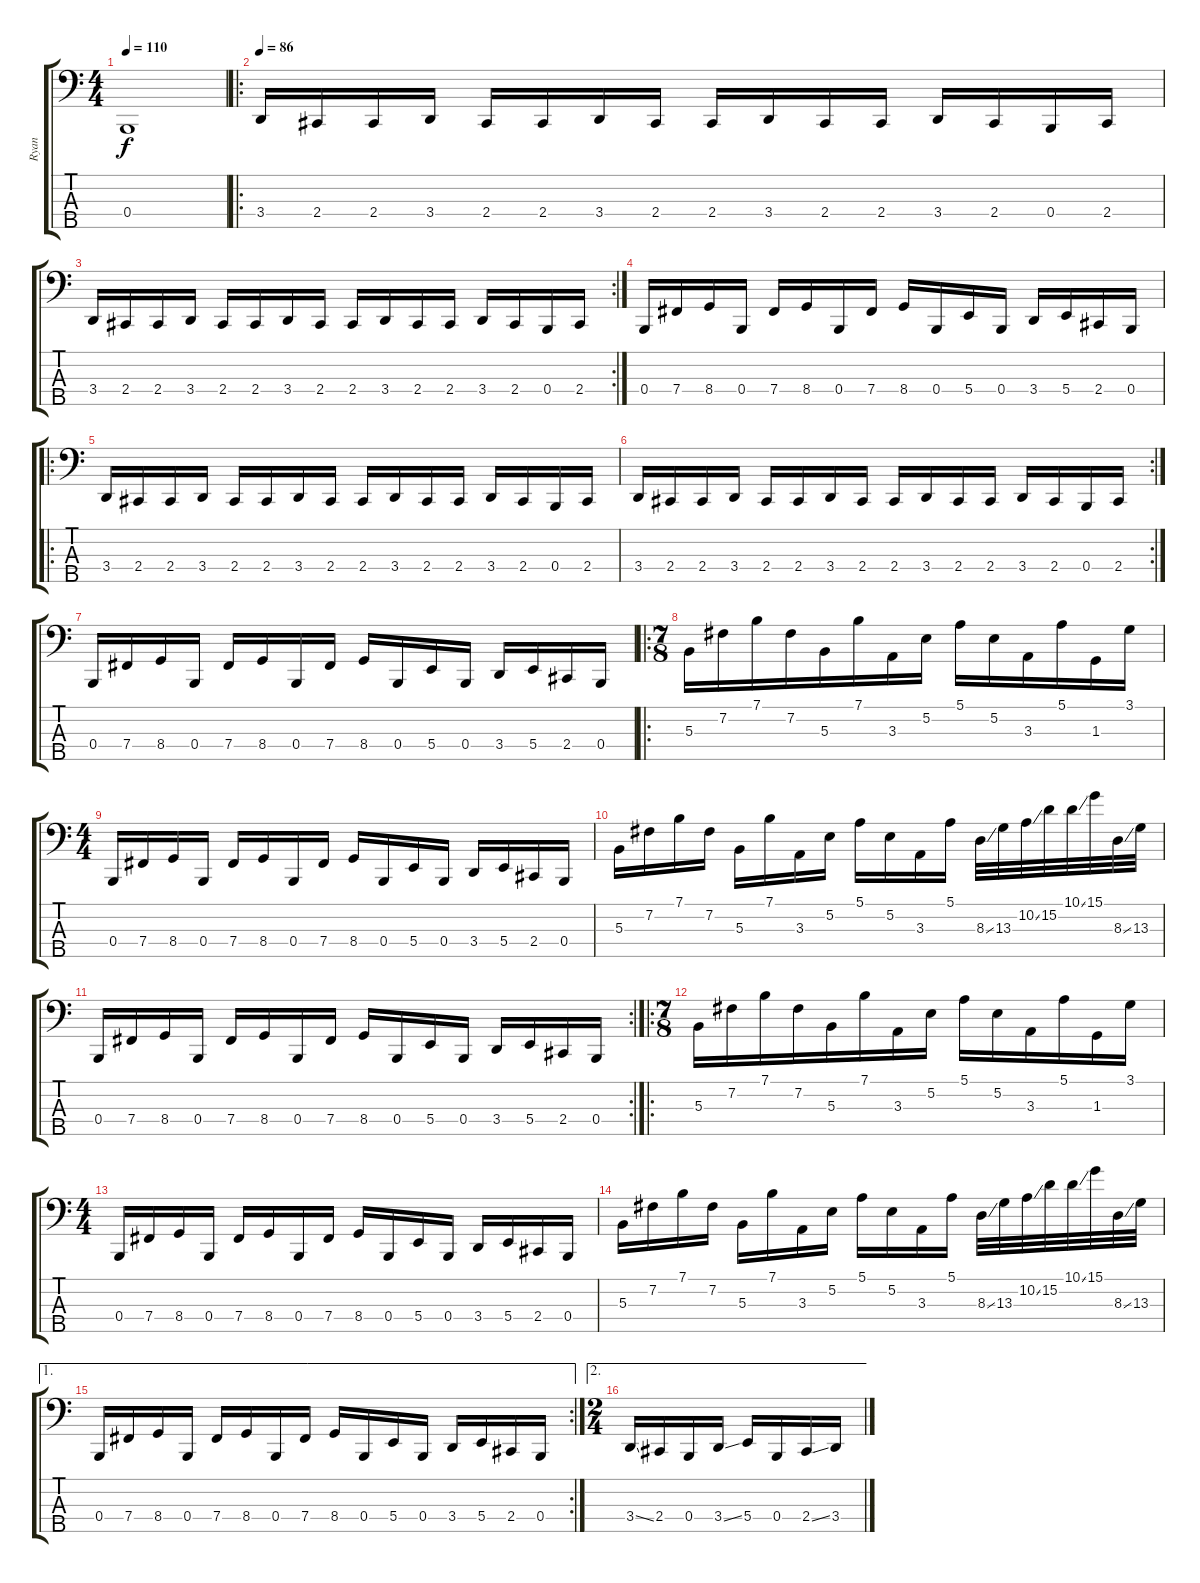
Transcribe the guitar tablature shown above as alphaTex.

\track ("Ryan" "Ryan") {instrument slapbass1}
\staff {score tabs}
\tuning (E2 B1 Gb1 B0 Gb0) {hide}
\ts (4 4)
\tempo 110
\clef f4
\ks c
0.4{t}.1{dy f} |
\ro
\tempo 86
3.4.16 2.4.16 2.4.16 3.4.16 2.4.16 2.4.16 3.4.16 2.4.16 2.4.16 3.4.16 2.4.16 2.4.16 3.4.16 2.4.16 0.4.16 2.4.16 |
\rc 2
3.4.16 2.4.16 2.4.16 3.4.16 2.4.16 2.4.16 3.4.16 2.4.16 2.4.16 3.4.16 2.4.16 2.4.16 3.4.16 2.4.16 0.4.16 2.4.16 |
0.4.16 7.4.16 8.4.16 0.4.16 7.4.16 8.4.16 0.4.16 7.4.16 8.4.16 0.4.16 5.4.16 0.4.16 3.4.16 5.4.16 2.4.16 0.4.16 |
\ro
3.4.16 2.4.16 2.4.16 3.4.16 2.4.16 2.4.16 3.4.16 2.4.16 2.4.16 3.4.16 2.4.16 2.4.16 3.4.16 2.4.16 0.4.16 2.4.16 |
\rc 2
3.4.16 2.4.16 2.4.16 3.4.16 2.4.16 2.4.16 3.4.16 2.4.16 2.4.16 3.4.16 2.4.16 2.4.16 3.4.16 2.4.16 0.4.16 2.4.16 |
0.4.16{instrument electricbassfinger} 7.4.16 8.4.16 0.4.16 7.4.16 8.4.16 0.4.16 7.4.16 8.4.16 0.4.16 5.4.16 0.4.16 3.4.16 5.4.16 2.4.16 0.4.16 |
\ro
\ts (7 8)
5.3.16 7.2.16 7.1.16 7.2.16 5.3.16 7.1.16 3.3.16 5.2.16 5.1.16 5.2.16 3.3.16 5.1.16 1.3.16 3.1.16 |
\ts (4 4)
0.4.16 7.4.16 8.4.16 0.4.16 7.4.16 8.4.16 0.4.16 7.4.16 8.4.16 0.4.16 5.4.16 0.4.16 3.4.16 5.4.16 2.4.16 0.4.16 |
5.3.16 7.2.16 7.1.16 7.2.16 5.3.16 7.1.16 3.3.16 5.2.16 5.1.16 5.2.16 3.3.16 5.1.16 8.3{ss}.32 13.3.32 10.2{ss}.32 15.2.32 10.1{ss}.32 15.1.32 8.3{ss}.32 13.3.32 |
\rc 2
0.4.16 7.4.16 8.4.16 0.4.16 7.4.16 8.4.16 0.4.16 7.4.16 8.4.16 0.4.16 5.4.16 0.4.16 3.4.16 5.4.16 2.4.16 0.4.16 |
\ro
\ts (7 8)
5.3.16 7.2.16 7.1.16 7.2.16 5.3.16 7.1.16 3.3.16 5.2.16 5.1.16 5.2.16 3.3.16 5.1.16 1.3.16 3.1.16 |
\ts (4 4)
0.4.16 7.4.16 8.4.16 0.4.16 7.4.16 8.4.16 0.4.16 7.4.16 8.4.16 0.4.16 5.4.16 0.4.16 3.4.16 5.4.16 2.4.16 0.4.16 |
5.3.16 7.2.16 7.1.16 7.2.16 5.3.16 7.1.16 3.3.16 5.2.16 5.1.16 5.2.16 3.3.16 5.1.16 8.3{ss}.32 13.3.32 10.2{ss}.32 15.2.32 10.1{ss}.32 15.1.32 8.3{ss}.32 13.3.32 |
\ae 1
\rc 2
0.4.16 7.4.16 8.4.16 0.4.16 7.4.16 8.4.16 0.4.16 7.4.16 8.4.16 0.4.16 5.4.16 0.4.16 3.4.16 5.4.16 2.4.16 0.4.16 |
\ae 2
\ts (2 4)
3.4{ss}.16{instrument slapbass1} 2.4.16 0.4.16 3.4{ss}.16 5.4.16 0.4.16 2.4{ss}.16 3.4.16
